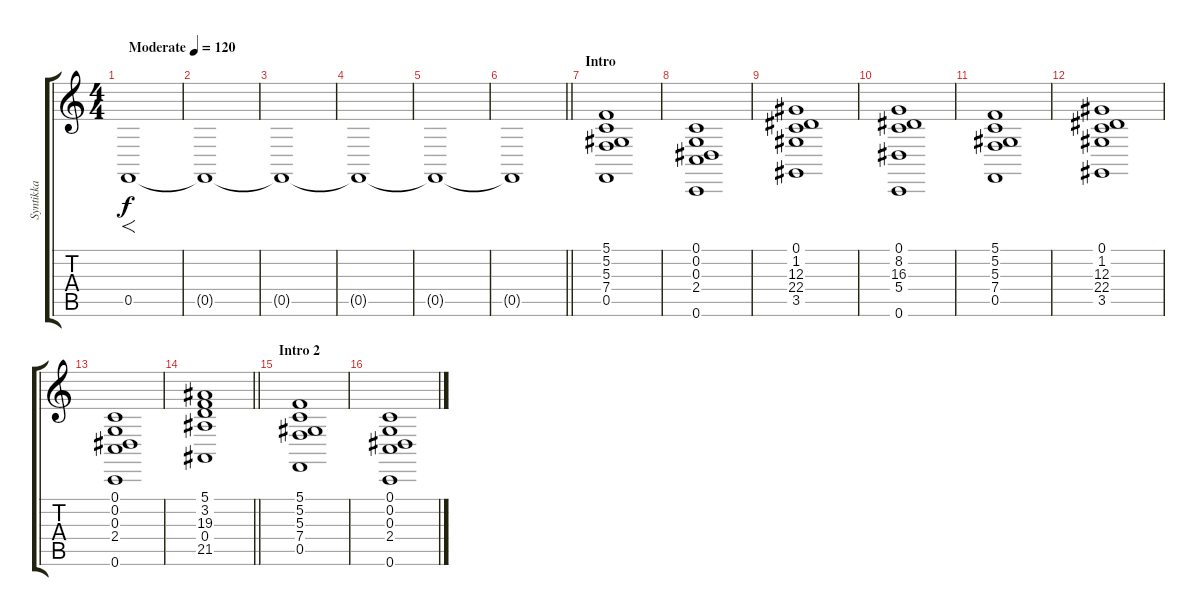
\track ("Syntikka" "Syntikka") {instrument stringensemble1}
\staff {score tabs}
\tuning (C4 G3 Eb3 Bb2 F2 C2) {hide}
\ts (4 4)
\tempo (120 "Moderate")
\clef g2
\ks c
0.5.1{f dy f instrument stringensemble1} |
0.5{t}.1 |
0.5{t}.1 |
0.5{t}.1 |
0.5{t}.1 |
\barLineRight lightlight
0.5{t}.1 |
\section ("" "Intro")
(5.1 5.2 5.3 7.4 0.5).1 |
(0.1 0.2 0.3 2.4 0.6).1 |
(0.1 1.2 12.3 22.4 3.5).1 |
(0.1 8.2 16.3 5.4 0.6).1 |
(5.1 5.2 5.3 7.4 0.5).1 |
(0.1 1.2 12.3 22.4 3.5).1 |
(0.1 0.2 0.3 2.4 0.6).1 |
\barLineRight lightlight
(5.1 3.2 19.3 0.4 21.5).1 |
\section ("" "Intro 2")
(5.1 5.2 5.3 7.4 0.5).1 |
(0.1 0.2 0.3 2.4 0.6).1
